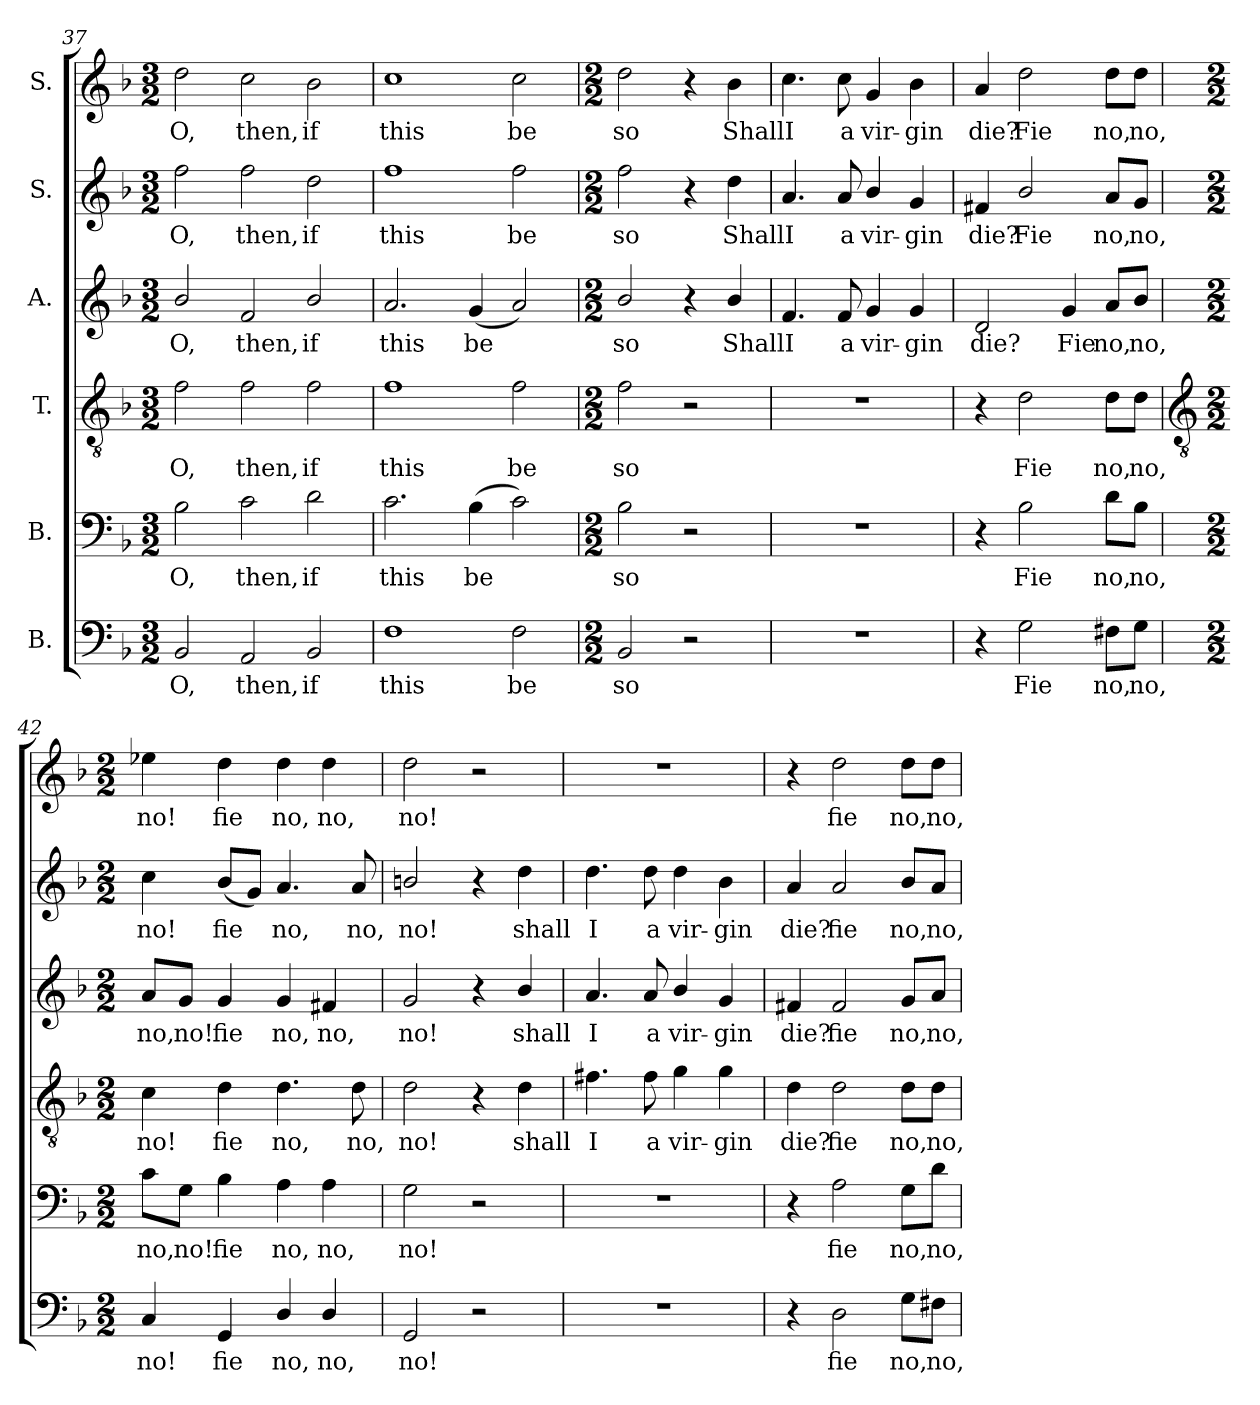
**kern	**text	**kern	**text	**kern	**text	**kern	**text	**kern	**text	**kern	**text
*part6	*part6	*part5	*part5	*part4	*part4	*part3	*part3	*part2	*part2	*part1	*part1
*staff6	*staff6	*staff5	*staff5	*staff4	*staff4	*staff3	*staff3	*staff2	*staff2	*staff1	*staff1
*I"B.	*	*I"B.	*	*I"T.	*	*I"A.	*	*I"S.	*	*I"S.	*
!!LO:LB:g=z
*clefF4	*	*clefF4	*	*clefGv2	*	*clefG2	*	*clefG2	*	*clefG2	*
*k[b-]	*	*k[b-]	*	*k[b-]	*	*k[b-]	*	*k[b-]	*	*k[b-]	*
*F:	*	*F:	*	*F:	*	*F:	*	*F:	*	*F:	*
*M3/2	*	*M3/2	*	*M3/2	*	*M3/2	*	*M3/2	*	*M3/2	*
=37	=37	=37	=37	=37	=37	=37	=37	=37	=37	=37	=37
!	!LO:LY:b	!	!LO:LY:b	!	!LO:LY:b	!	!LO:LY:b	!	!LO:LY:b	!	!LO:LY:b
2BB-	O,	2B-	O,	2f	O,	2b-/	O,	2ff	O,	2dd	O,
!	!LO:LY:b	!	!LO:LY:b	!	!LO:LY:b	!	!LO:LY:b	!	!LO:LY:b	!	!LO:LY:b
2AA	then,	2c	then,	2f	then,	2f/	then,	2ff	then,	2cc	then,
!	!LO:LY:b	!	!LO:LY:b	!	!LO:LY:b	!	!LO:LY:b	!	!LO:LY:b	!	!LO:LY:b
2BB-	if	2d	if	2f	if	2b-/	if	2dd	if	2b-	if
=38	=38	=38	=38	=38	=38	=38	=38	=38	=38	=38	=38
!	!LO:LY:b	!	!LO:LY:b	!	!LO:LY:b	!	!LO:LY:b	!	!LO:LY:b	!	!LO:LY:b
1F	this	2.c	this	1f	this	2.a/	this	1ff	this	1cc	this
!	!	!	!LO:LY:b	!	!	!	!LO:LY:b	!	!	!	!
.	.	(>4B-	be	.	.	(<4g/	be	.	.	.	.
!	!LO:LY:b	!	!	!	!LO:LY:b	!	!	!	!LO:LY:b	!	!LO:LY:b
2F	be	2c)	.	2f	be	2a/)	.	2ff	be	2cc	be
=39	=39	=39	=39	=39	=39	=39	=39	=39	=39	=39	=39
*M2/2	*	*M2/2	*	*M2/2	*	*M2/2	*	*M2/2	*	*M2/2	*
!	!LO:LY:b	!	!LO:LY:b	!	!LO:LY:b	!	!LO:LY:b	!	!LO:LY:b	!	!LO:LY:b
2BB-	so	2B-	so	2f	so	2b-/	so	2ff	so	2dd	so
2r	.	2r	.	2r	.	4r	.	4r	.	4r	.
!	!	!	!	!	!	!	!LO:LY:b	!	!LO:LY:b	!	!LO:LY:b
.	.	.	.	.	.	4b-/	Shall	4dd	Shall	4b-	Shall
=40	=40	=40	=40	=40	=40	=40	=40	=40	=40	=40	=40
!	!	!	!	!	!	!	!LO:LY:b	!	!LO:LY:b	!	!LO:LY:b
1r	.	1r	.	1r	.	4.f/	I	4.a	I	4.cc	I
!	!	!	!	!	!	!	!LO:LY:b	!	!LO:LY:b	!	!LO:LY:b
.	.	.	.	.	.	8f/	a	8a	a	8cc	a
!	!	!	!	!	!	!	!LO:LY:b	!	!LO:LY:b	!	!LO:LY:b
.	.	.	.	.	.	4g/	vir-	4b-/	vir-	4g	vir-
!	!	!	!	!	!	!	!LO:LY:b	!	!LO:LY:b	!	!LO:LY:b
.	.	.	.	.	.	4g/	-gin	4g/	-gin	4b-	-gin
=41	=41	=41	=41	=41	=41	=41	=41	=41	=41	=41	=41
!	!	!	!	!	!	!	!LO:LY:b	!	!LO:LY:b	!	!LO:LY:b
4r	.	4r	.	4r	.	2d/	die?	4f#X/	die?	4a	die?
!	!LO:LY:b	!	!LO:LY:b	!	!LO:LY:b	!	!	!	!LO:LY:b	!	!LO:LY:b
2G	Fie	2B-	Fie	2d	Fie	.	.	2b-/	Fie	2dd	Fie
!	!	!	!	!	!	!	!LO:LY:b	!	!	!	!
.	.	.	.	.	.	4g/	Fie	.	.	.	.
!	!LO:LY:b	!	!LO:LY:b	!	!LO:LY:b	!	!LO:LY:b	!	!LO:LY:b	!	!LO:LY:b
8F#XL	no,	8dL	no,	8dL	no,	8a/L	no,	8a/L	no,	8ddL	no,
!	!LO:LY:b	!	!LO:LY:b	!	!LO:LY:b	!	!LO:LY:b	!	!LO:LY:b	!	!LO:LY:b
8GJ	no,	8B-J	no,	8dJ	no,	8b-/J	no,	8gJ	no,	8ddJ	no,
!!LO:LB:g=z
=42	=42	=42	=42	=42	=42	=42	=42	=42	=42	=42	=42
*	*	*	*	*clefGv2	*	*	*	*	*	*	*
*M2/2	*	*M2/2	*	*M2/2	*	*M2/2	*	*M2/2	*	*M2/2	*
!	!LO:LY:b	!	!LO:LY:b	!	!LO:LY:b	!	!LO:LY:b	!	!LO:LY:b	!	!LO:LY:b
4C	no!	8cL	no,	4c	no!	8a/L	no,	4cc	no!	4ee-X	no!
!	!	!	!LO:LY:b	!	!	!	!LO:LY:b	!	!	!	!
.	.	8GJ	no!	.	.	8g/J	no!	.	.	.	.
!	!LO:LY:b	!	!LO:LY:b	!	!LO:LY:b	!	!LO:LY:b	!	!LO:LY:b	!	!LO:LY:b
4GG	fie	4B-	fie	4d	fie	4g/	fie	(<8b-L	fie	4dd	fie
.	.	.	.	.	.	.	.	8gJ)	.	.	.
!	!LO:LY:b	!	!LO:LY:b	!	!LO:LY:b	!	!LO:LY:b	!	!LO:LY:b	!	!LO:LY:b
4D/	no,	4A	no,	4.d	no,	4g/	no,	4.a	no,	4dd	no,
!	!LO:LY:b	!	!LO:LY:b	!	!	!	!LO:LY:b	!	!	!	!LO:LY:b
4D/	no,	4A	no,	.	.	4f#X/	no,	.	.	4dd	no,
!	!	!	!	!	!LO:LY:b	!	!	!	!LO:LY:b	!	!
.	.	.	.	8d	no,	.	.	8a	no,	.	.
=43	=43	=43	=43	=43	=43	=43	=43	=43	=43	=43	=43
!	!LO:LY:b	!	!LO:LY:b	!	!LO:LY:b	!	!LO:LY:b	!	!LO:LY:b	!	!LO:LY:b
2GG	no!	2G	no!	2d	no!	2g/	no!	2bn/	no!	2dd	no!
2r	.	2r	.	4r	.	4r	.	4r	.	2r	.
!	!	!	!	!	!LO:LY:b	!	!LO:LY:b	!	!LO:LY:b	!	!
.	.	.	.	4d	shall	4b-/	shall	4dd	shall	.	.
=44	=44	=44	=44	=44	=44	=44	=44	=44	=44	=44	=44
!	!	!	!	!	!LO:LY:b	!	!LO:LY:b	!	!LO:LY:b	!	!
1r	.	1r	.	4.f#X	I	4.a	I	4.dd	I	1r	.
!	!	!	!	!	!LO:LY:b	!	!LO:LY:b	!	!LO:LY:b	!	!
.	.	.	.	8f#	a	8a	a	8dd	a	.	.
!	!	!	!	!	!LO:LY:b	!	!LO:LY:b	!	!LO:LY:b	!	!
.	.	.	.	4g	vir-	4b-/	vir-	4dd	vir-	.	.
!	!	!	!	!	!LO:LY:b	!	!LO:LY:b	!	!LO:LY:b	!	!
.	.	.	.	4g	-gin	4g	-gin	4b-	-gin	.	.
=45	=45	=45	=45	=45	=45	=45	=45	=45	=45	=45	=45
!	!	!	!	!	!LO:LY:b	!	!LO:LY:b	!	!LO:LY:b	!	!
4r	.	4r	.	4d	die?	4f#X	die?	4a	die?	4r	.
!	!LO:LY:b	!	!LO:LY:b	!	!LO:LY:b	!	!LO:LY:b	!	!LO:LY:b	!	!LO:LY:b
2D	fie	2A	fie	2d	fie	2f#	fie	2a	fie	2dd	fie
!	!LO:LY:b	!	!LO:LY:b	!	!LO:LY:b	!	!LO:LY:b	!	!LO:LY:b	!	!LO:LY:b
8GL	no,	8GL	no,	8dL	no,	8gL	no,	8b-L	no,	8ddL	no,
!	!LO:LY:b	!	!LO:LY:b	!	!LO:LY:b	!	!LO:LY:b	!	!LO:LY:b	!	!LO:LY:b
8F#XJ	no,	8dJ	no,	8dJ	no,	8aJ	no,	8aJ	no,	8ddJ	no,
=	=	=	=	=	=	=	=	=	=	=	=
*-	*-	*-	*-	*-	*-	*-	*-	*-	*-	*-	*-
